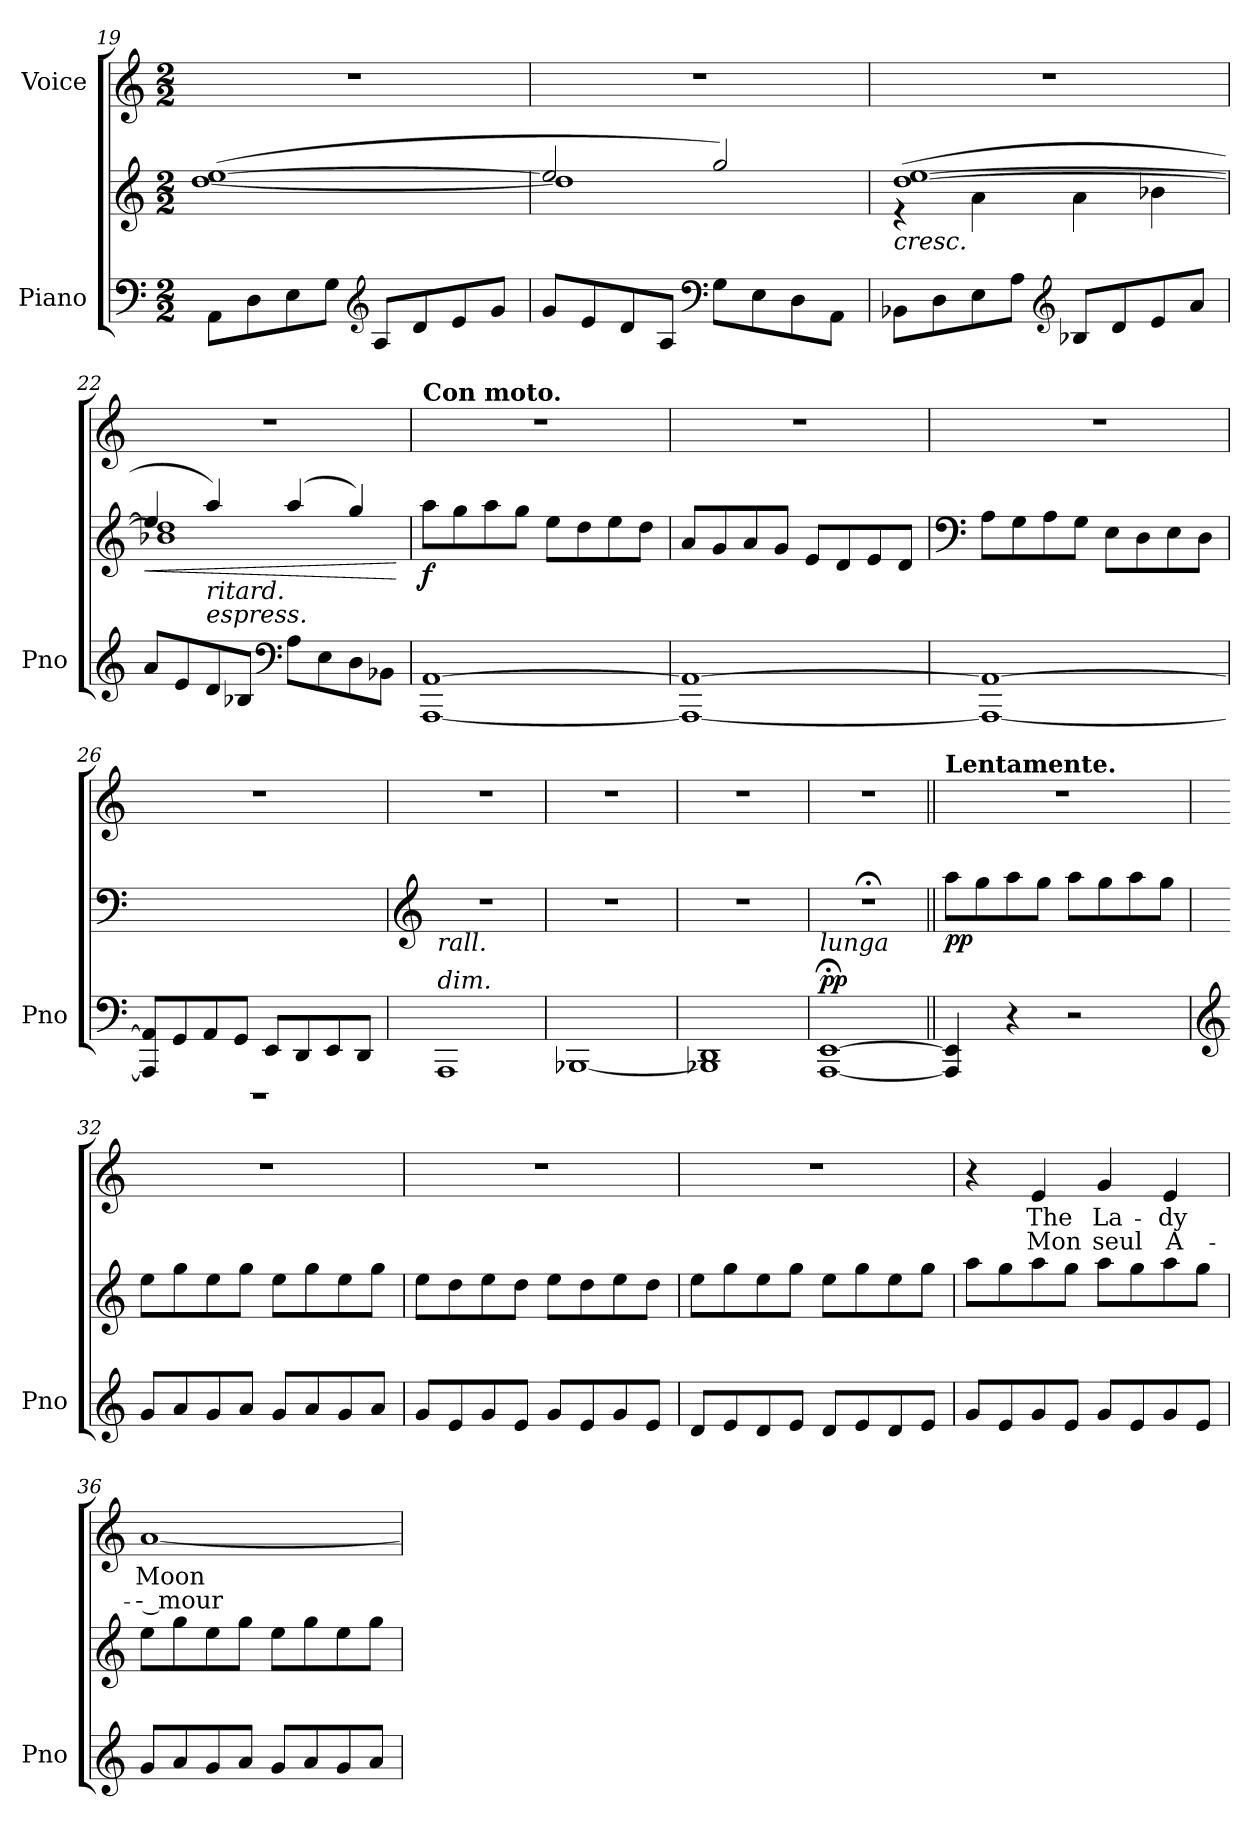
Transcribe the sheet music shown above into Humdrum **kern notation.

**kern	**kern	**dynam	**kern	**text	**text	**dynam
*part2	*part2	*part2	*part1	*part1	*part1	*part1
*staff3	*staff2	*staff2/3	*staff1	*staff1	*staff1	*staff1
*I"Piano	*	*	*I"Voice	*	*	*
*I'Pno	*	*	*	*	*	*
!!LO:LB:g=z
*clefF4	*clefG2	*	*clefG2	*	*	*
*k[]	*k[]	*	*k[]	*	*	*
*M2/2	*M2/2	*	*M2/2	*	*	*
=19	=19	=19	=19	=19	=19	=19
!	!	!LO:DY:a=2	!	!	!	!
!	!	!LO:DY:n=1:a=2	!	!	!	!
8AA\L	([1dd [>1ee	other-dynamics p	1r	.	.	.
8D\	.	.	.	.	.	.
8E\	.	.	.	.	.	.
8G\J	.	.	.	.	.	.
*clefG2	*	*	*	*	*	*
8A/L	.	.	.	.	.	.
8d/	.	.	.	.	.	.
8e/	.	.	.	.	.	.
8g/J	.	.	.	.	.	.
!!LO:PB:g=z
=20	=20	=20	=20	=20	=20	=20
*	*^	*	*	*	*	*
8g/L	2ee/]	1dd]	.	1r	.	.	.
8e/	.	.	.	.	.	.	.
8d/	.	.	.	.	.	.	.
8A/J	.	.	.	.	.	.	.
*clefF4	*	*	*	*	*	*	*
8G\L	2gg/)	.	.	.	.	.	.
8E\	.	.	.	.	.	.	.
8D\	.	.	.	.	.	.	.
8AA\J	.	.	.	.	.	.	.
=21	=21	=21	=21	=21	=21	=21	=21
!	!LO:TX:b:i:t=cresc.	!	!	!	!	!	!
8BB-X\L	([1dd [1ee	4r	.	1r	.	.	.
8D\	.	.	.	.	.	.	.
8E\	.	4a\	.	.	.	.	.
8A\J	.	.	.	.	.	.	.
*clefG2	*	*	*	*	*	*	*
8B-X/L	.	4a\	.	.	.	.	.
8d/	.	.	.	.	.	.	.
8e/	.	4b-X\	.	.	.	.	.
8a/J	.	.	.	.	.	.	.
=22	=22	=22	=22	=22	=22	=22	=22
!	!	!	!LO:HP:b	!	!	!	!
8a/L	4ee/]	1b-X 1dd]	<	1r	.	.	.
8e/	.	.	.	.	.	.	.
!	!LO:TX:b:i:t=ritard.	!	!	!	!	!	!
!	!LO:TX:b:i:t=espress.	!	!	!	!	!	!
8d/	4aa/)	.	.	.	.	.	.
8B-X/J	.	.	.	.	.	.	.
*clefF4	*	*	*	*	*	*	*
8A\L	(4aa/	.	.	.	.	.	.
8E\	.	.	.	.	.	.	.
8D\	4gg/)	.	.	.	.	.	.
8BB-X\J	.	.	.	.	.	.	.
*	*v	*v	*	*	*	*	*
.	.	[	.	.	.	.
!!LO:LB:g=z
=23	=23	=23	=23	=23	=23	=23
!	!	!	!LO:TX:a:B:t=Con moto.	!	!	!
!	!	!LO:DY:b	!	!	!	!
[1AAA [1AA	(8aa\L	f	1r	.	.	.
.	8gg\	.	.	.	.	.
.	8aa\	.	.	.	.	.
.	8gg\J	.	.	.	.	.
.	8ee\L	.	.	.	.	.
.	8dd\	.	.	.	.	.
.	8ee\	.	.	.	.	.
.	8dd\J	.	.	.	.	.
!!LO:PB:g=z
=24	=24	=24	=24	=24	=24	=24
1AAA_ 1AA_	8a/L	.	1r	.	.	.
.	8g/	.	.	.	.	.
.	8a/	.	.	.	.	.
.	8g/J	.	.	.	.	.
.	8e/L	.	.	.	.	.
.	8d/	.	.	.	.	.
.	8e/	.	.	.	.	.
.	8d/J	.	.	.	.	.
=25	=25	=25	=25	=25	=25	=25
*	*clefF4	*	*	*	*	*
1AAA_ 1AA_	8A\L	.	1r	.	.	.
.	8G\	.	.	.	.	.
.	8A\	.	.	.	.	.
.	8G\J	.	.	.	.	.
.	8E\L	.	.	.	.	.
.	8D\	.	.	.	.	.
.	8E\	.	.	.	.	.
.	8D\J	.	.	.	.	.
=26	=26	=26	=26	=26	=26	=26
*^	*	*	*	*	*	*
8AAA/] 8AA/]L	1r	1ryy	.	1r	.	.	.
8GG/	.	.	.	.	.	.	.
8AA/	.	.	.	.	.	.	.
8GG/J	.	.	.	.	.	.	.
8EE/L	.	.	.	.	.	.	.
8DD/	.	.	.	.	.	.	.
8EE/	.	.	.	.	.	.	.
8DD/J)	.	.	.	.	.	.	.
*v	*v	*	*	*	*	*	*
=27	=27	=27	=27	=27	=27	=27
*	*clefG2	*	*	*	*	*
!	!LO:TX:b:i:t=rall.	!	!	!	!	!
!LO:TX:a:i:t=dim.	!	!	!	!	!	!
1AAA	1r	.	1r	.	.	.
=28	=28	=28	=28	=28	=28	=28
[1BBB-X	1r	.	1r	.	.	.
=29	=29	=29	=29	=29	=29	=29
1BBB-X] 1DD	1r	.	1r	.	.	.
=30	=30	=30	=30	=30	=30	=30
!	!LO:TX:b:i:t=lunga	!	!	!	!	!
!	!	!LO:DY:a=2	!	!	!	!
[1AAA; [1EE;	1r;<	pp	1r	.	.	.
!!LO:LB:g=z
=31||	=31||	=31||	=31||	=31||	=31||	=31||
!	!	!	!LO:TX:a:B:t=Lentamente.	!	!	!
!	!	!LO:DY:b	!	!	!	!
4AAA/] 4EE/]	8aa\L	pp	1r	.	.	.
.	8gg\	.	.	.	.	.
4r	8aa\	.	.	.	.	.
.	8gg\J	.	.	.	.	.
2r	8aa\L	.	.	.	.	.
.	8gg\	.	.	.	.	.
.	8aa\	.	.	.	.	.
.	8gg\J	.	.	.	.	.
=32	=32	=32	=32	=32	=32	=32
*clefG2	*	*	*	*	*	*
8g/L	8ee\L	.	1r	.	.	.
8a/	8gg\	.	.	.	.	.
8g/	8ee\	.	.	.	.	.
8a/J	8gg\J	.	.	.	.	.
8g/L	8ee\L	.	.	.	.	.
8a/	8gg\	.	.	.	.	.
8g/	8ee\	.	.	.	.	.
8a/J	8gg\J	.	.	.	.	.
=33	=33	=33	=33	=33	=33	=33
8g/L	8ee\L	.	1r	.	.	.
8e/	8dd\	.	.	.	.	.
8g/	8ee\	.	.	.	.	.
8e/J	8dd\J	.	.	.	.	.
8g/L	8ee\L	.	.	.	.	.
8e/	8dd\	.	.	.	.	.
8g/	8ee\	.	.	.	.	.
8e/J	8dd\J	.	.	.	.	.
=34	=34	=34	=34	=34	=34	=34
8d/L	8ee\L	.	1r	.	.	.
8e/	8gg\	.	.	.	.	.
8d/	8ee\	.	.	.	.	.
8e/J	8gg\J	.	.	.	.	.
8d/L	8ee\L	.	.	.	.	.
8e/	8gg\	.	.	.	.	.
8d/	8ee\	.	.	.	.	.
8e/J	8gg\J	.	.	.	.	.
!!LO:LB:g=z
=35	=35	=35	=35	=35	=35	=35
!	!	!LO:DY:b	!	!	!	!
!	!	!LO:DY:n=1:b	!	!	!	!
8g/L	8aa\L	other-dynamics pp	4r	.	.	.
8e/	8gg\	.	.	.	.	.
!	!	!	!	!LO:LY:b	!LO:LY:b	!LO:DY:a
!	!	!	!	!	!	!LO:DY:n=1:a
8g/	8aa\	.	4e/	The	Mon	p other-dynamics
8e/J	8gg\J	.	.	.	.	.
!	!	!	!	!LO:LY:b	!LO:LY:b	!
8g/L	8aa\L	.	4g/	La-	seul	.
8e/	8gg\	.	.	.	.	.
!	!	!	!	!LO:LY:b	!LO:LY:b	!
8g/	8aa\	.	4e/	-dy	A-	.
8e/J	8gg\J	.	.	.	.	.
!!LO:LB:g=z
=36	=36	=36	=36	=36	=36	=36
!	!	!	!	!LO:LY:b	!LO:LY:b	!
8g/L	8ee\L	.	[1a	Moon	-- mour	.
8a/	8gg\	.	.	.	.	.
8g/	8ee\	.	.	.	.	.
8a/J	8gg\J	.	.	.	.	.
8g/L	8ee\L	.	.	.	.	.
8a/	8gg\	.	.	.	.	.
8g/	8ee\	.	.	.	.	.
8a/J	8gg\J	.	.	.	.	.
=	=	=	=	=	=	=
*-	*-	*-	*-	*-	*-	*-
